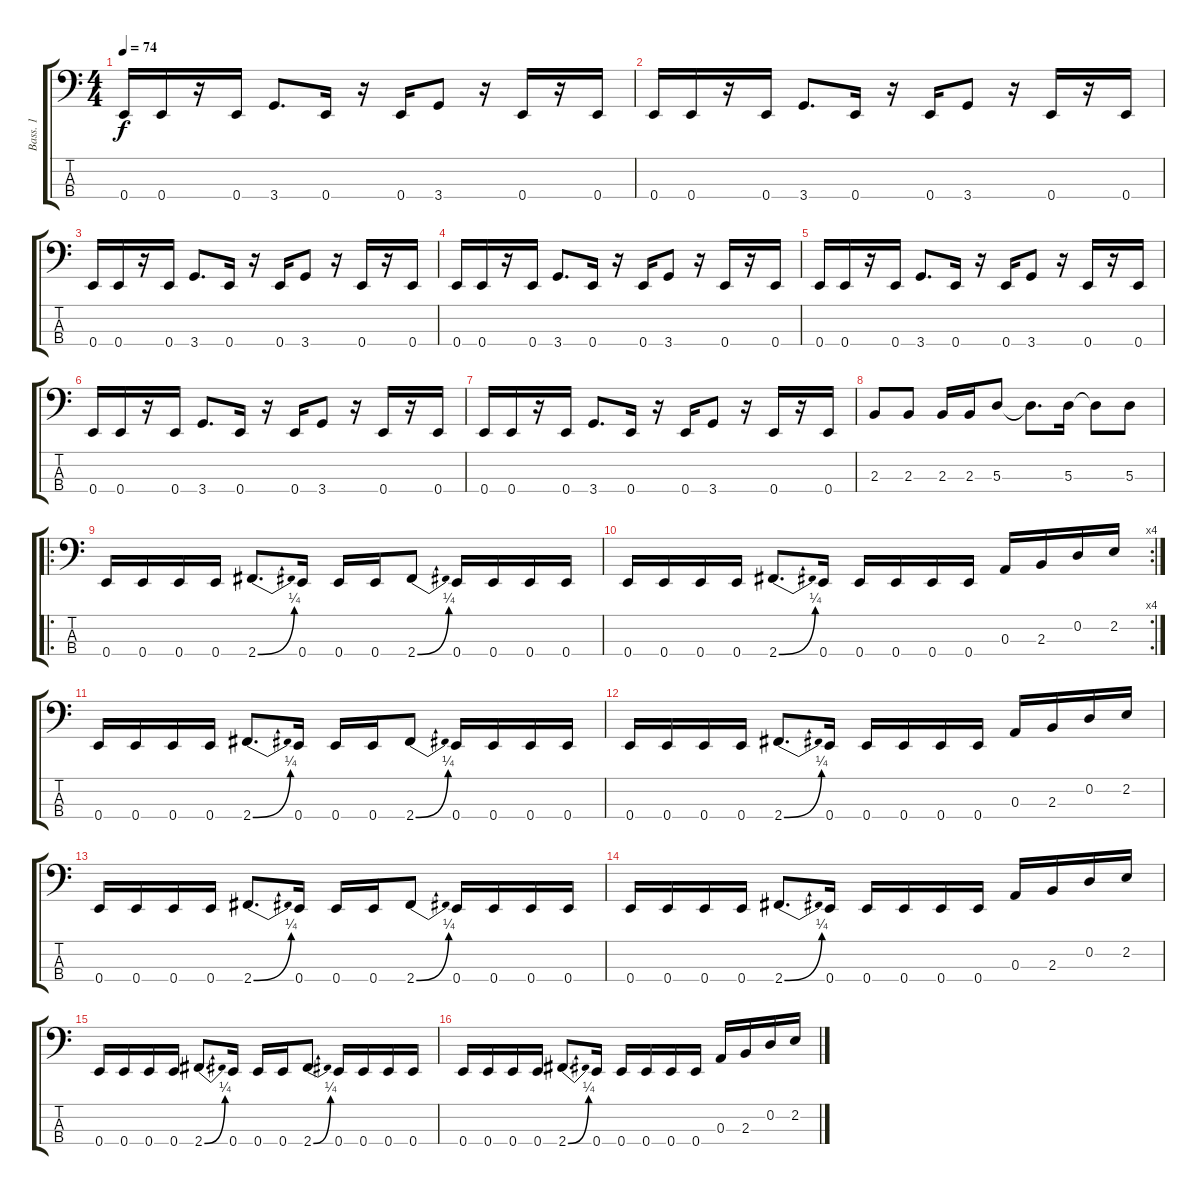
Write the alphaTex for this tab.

\track ("Bass. 1" "Bass. 1") {instrument electricbassfinger}
\staff {score tabs}
\tuning (G2 D2 A1 E1) {hide}
\ts (4 4)
\tempo 74
\clef f4
\ks c
0.4.16{dy f} 0.4.16 r.16 0.4.16 3.4.8{d} 0.4.16 r.16 0.4.16 3.4.8 r.16 0.4.16 r.16 0.4.16 |
0.4.16 0.4.16 r.16 0.4.16 3.4.8{d} 0.4.16 r.16 0.4.16 3.4.8 r.16 0.4.16 r.16 0.4.16 |
0.4.16 0.4.16 r.16 0.4.16 3.4.8{d} 0.4.16 r.16 0.4.16 3.4.8 r.16 0.4.16 r.16 0.4.16 |
0.4.16 0.4.16 r.16 0.4.16 3.4.8{d} 0.4.16 r.16 0.4.16 3.4.8 r.16 0.4.16 r.16 0.4.16 |
0.4.16 0.4.16 r.16 0.4.16 3.4.8{d} 0.4.16 r.16 0.4.16 3.4.8 r.16 0.4.16 r.16 0.4.16 |
0.4.16 0.4.16 r.16 0.4.16 3.4.8{d} 0.4.16 r.16 0.4.16 3.4.8 r.16 0.4.16 r.16 0.4.16 |
0.4.16 0.4.16 r.16 0.4.16 3.4.8{d} 0.4.16 r.16 0.4.16 3.4.8 r.16 0.4.16 r.16 0.4.16 |
2.3.8 2.3.8 2.3.16 2.3.16 5.3.8 5.3{t}.8{d} 5.3.16 5.3{t}.8 5.3.8 |
\ro
0.4.16 0.4.16 0.4.16 0.4.16 2.4{be (bend 0 0 60 1)}.8{d} 0.4.16 0.4.16 0.4.16 2.4{be (bend 0 0 60 1)}.8 0.4.16 0.4.16 0.4.16 0.4.16 |
\rc 4
0.4.16 0.4.16 0.4.16 0.4.16 2.4{be (bend 0 0 60 1)}.8{d} 0.4.16 0.4.16 0.4.16 0.4.16 0.4.16 0.3.16 2.3.16 0.2.16 2.2.16 |
0.4.16 0.4.16 0.4.16 0.4.16 2.4{be (bend 0 0 60 1)}.8{d} 0.4.16 0.4.16 0.4.16 2.4{be (bend 0 0 60 1)}.8 0.4.16 0.4.16 0.4.16 0.4.16 |
0.4.16 0.4.16 0.4.16 0.4.16 2.4{be (bend 0 0 60 1)}.8{d} 0.4.16 0.4.16 0.4.16 0.4.16 0.4.16 0.3.16 2.3.16 0.2.16 2.2.16 |
0.4.16 0.4.16 0.4.16 0.4.16 2.4{be (bend 0 0 60 1)}.8{d} 0.4.16 0.4.16 0.4.16 2.4{be (bend 0 0 60 1)}.8 0.4.16 0.4.16 0.4.16 0.4.16 |
0.4.16 0.4.16 0.4.16 0.4.16 2.4{be (bend 0 0 60 1)}.8{d} 0.4.16 0.4.16 0.4.16 0.4.16 0.4.16 0.3.16 2.3.16 0.2.16 2.2.16 |
0.4.16 0.4.16 0.4.16 0.4.16 2.4{be (bend 0 0 60 1)}.8{d} 0.4.16 0.4.16 0.4.16 2.4{be (bend 0 0 60 1)}.8 0.4.16 0.4.16 0.4.16 0.4.16 |
0.4.16 0.4.16 0.4.16 0.4.16 2.4{be (bend 0 0 60 1)}.8{d} 0.4.16 0.4.16 0.4.16 0.4.16 0.4.16 0.3.16 2.3.16 0.2.16 2.2.16
